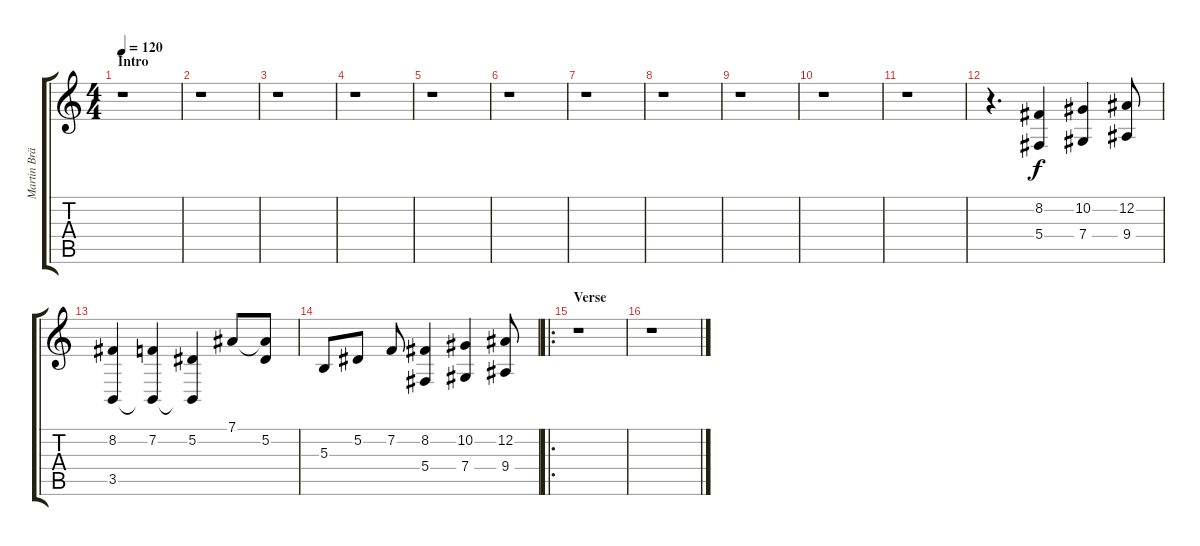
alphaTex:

\track ("Martin Brändström" "Martin Brä") {instrument stringensemble1}
\staff {score tabs}
\tuning (Eb4 Bb3 Gb3 Db3 Ab2 Eb2) {hide}
\ts (4 4)
\section ("" "Intro")
\tempo 120
\clef g2
\ks c
r.1{dy f instrument stringensemble1} |
r.1 |
r.1 |
r.1 |
r.1 |
r.1 |
r.1 |
r.1 |
r.1 |
r.1 |
r.1 |
r.4{d} (8.2 5.4).4 (10.2 7.4).4 (12.2 9.4).8 |
(8.2 3.5).4 (7.2 3.5{t}).4 (5.2 3.5{t}).4 7.1.8 (7.1{t} 5.2).8 |
5.3.8 5.2.8 7.2.8 (8.2 5.4).4 (10.2 7.4).4 (12.2 9.4).8 |
\ro
\section ("" "Verse")
r.1 |
r.1
